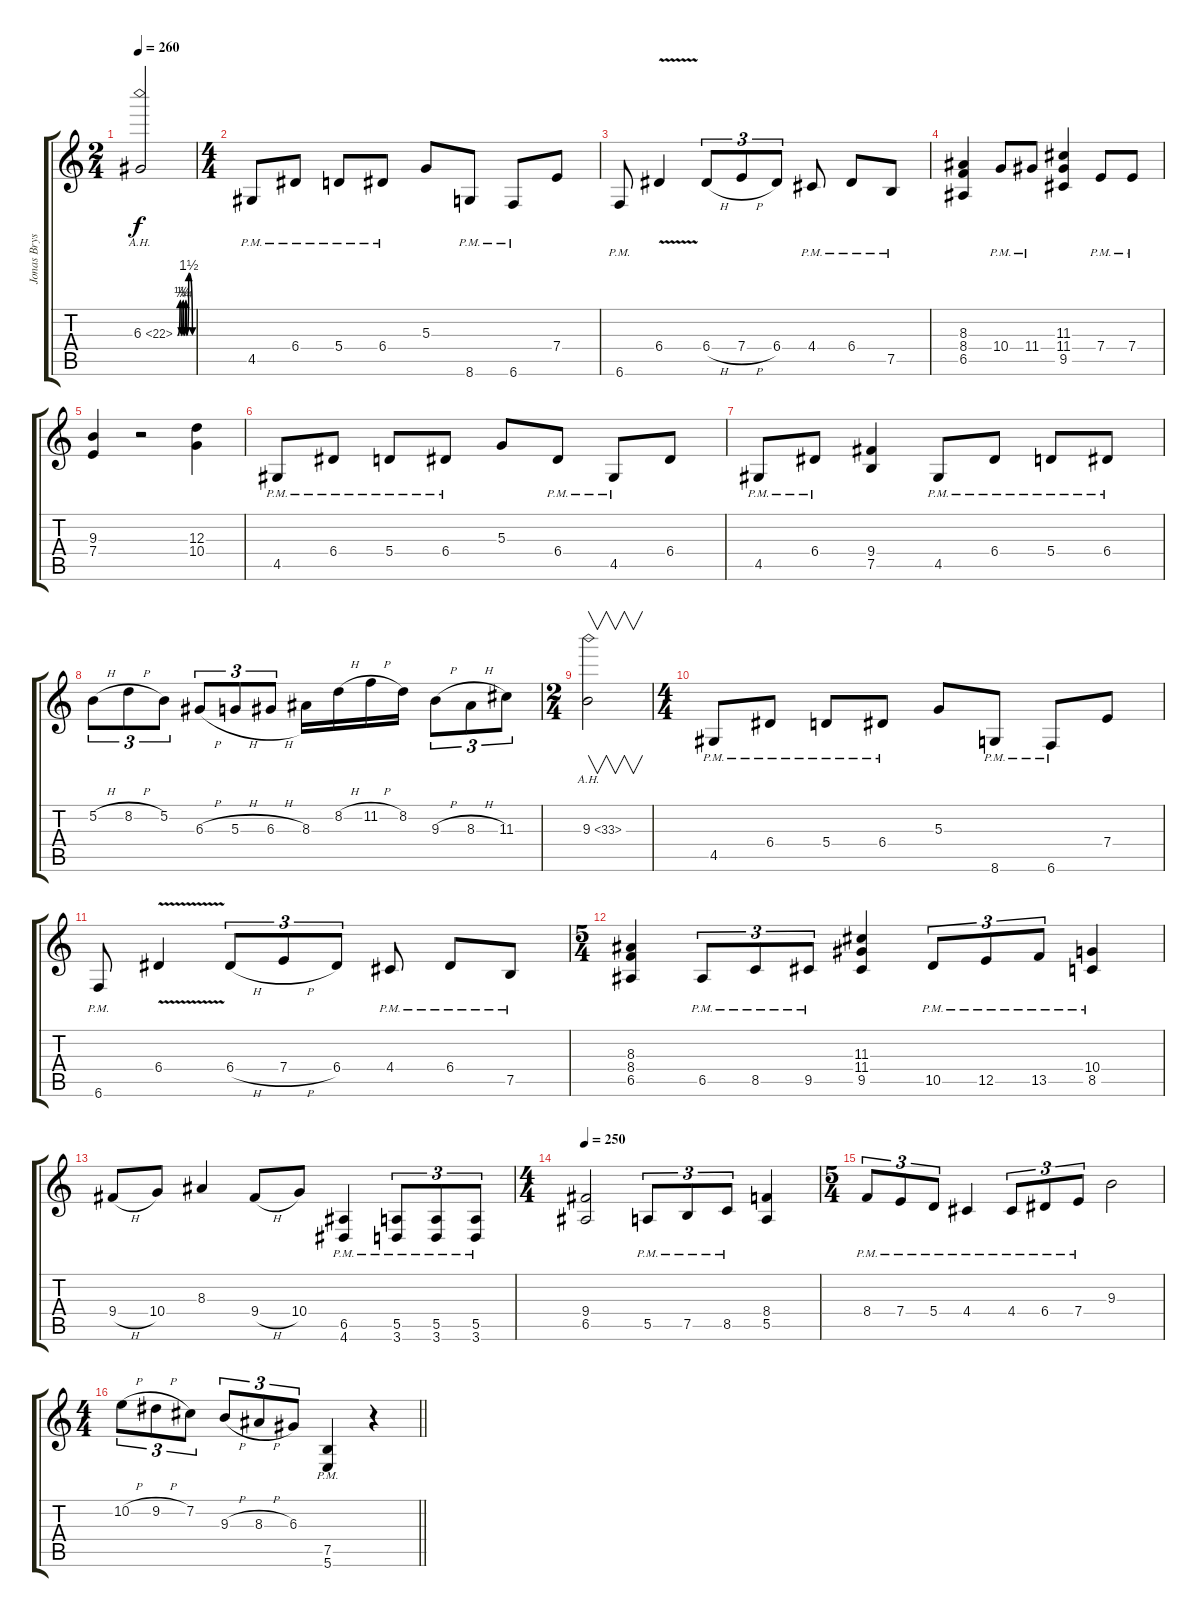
\track ("Jonas Bryssling (Left Guitar)" "Jonas Brys") {instrument overdrivenguitar}
\staff {score tabs}
\tuning (B3 Gb3 D3 A2 E2 B1) {hide}
\ts (2 4)
\tempo 260
\clef g2
\ks c
6.3{be (custom 0 0 10 1 15 0 22 1 25 0 33 1 36 0 45 6 60 0) ah 16}.2{dy f} |
\ts (4 4)
4.5{pm}.8 6.4{pm}.8 5.4{pm}.8 6.4{pm}.8 5.3.8 8.6{pm}.8 6.6{pm}.8 7.4.8 |
6.6{pm}.8 6.4{v}.4 6.4{h}.8{tu (3 2)} 7.4{h}.8{tu (3 2) beam merge} 6.4.8{tu (3 2)} 4.4{pm}.8 6.4{pm}.8 7.5{pm}.8 |
(8.3 8.4 6.5).4 10.4{pm}.8 11.4{pm}.8 (11.3 11.4 9.5).4 7.4{pm}.8 7.4{pm}.8 |
(9.3 7.4).4 r.2 (12.3 10.4).4 |
4.5{pm}.8 6.4{pm}.8 5.4{pm}.8 6.4{pm}.8 5.3.8 6.4{pm}.8 4.5{pm}.8 6.4.8 |
4.5{pm}.8 6.4{pm}.8 (9.4 7.5).4 4.5{pm}.8 6.4{pm}.8 5.4{pm}.8 6.4{pm}.8 |
5.2{h}.8{tu (3 2)} 8.2{h}.8{tu (3 2)} 5.2.8{tu (3 2)} 6.3{h}.8{tu (3 2)} 5.3{h}.8{tu (3 2)} 6.3{h}.8{tu (3 2)} 8.3.16 8.2{h}.16 11.2{h}.16 8.2.16 9.3{h}.8{tu (3 2)} 8.3{h}.8{tu (3 2)} 11.3.8{tu (3 2)} |
\ts (2 4)
9.3{ah 24}.2{v} |
\ts (4 4)
4.5{pm}.8 6.4{pm}.8 5.4{pm}.8 6.4{pm}.8 5.3.8 8.6{pm}.8 6.6{pm}.8 7.4.8 |
6.6{pm}.8 6.4{v}.4 6.4{h}.8{tu (3 2)} 7.4{h}.8{tu (3 2) beam merge} 6.4.8{tu (3 2)} 4.4{pm}.8 6.4{pm}.8 7.5{pm}.8 |
\ts (5 4)
(8.3 8.4 6.5).4 6.5{pm}.8{tu (3 2)} 8.5{pm}.8{tu (3 2)} 9.5{pm}.8{tu (3 2)} (11.3 11.4 9.5).4 10.5{pm}.8{tu (3 2)} 12.5{pm}.8{tu (3 2)} 13.5{pm}.8{tu (3 2)} (10.4{pm} 8.5{pm}).4 |
9.4{h}.8 10.4.8 8.3.4 9.4{h}.8 10.4.8 (6.5{pm} 4.6{pm}).4 (5.5{pm} 3.6{pm}).8{tu (3 2)} (5.5{pm} 3.6{pm}).8{tu (3 2)} (5.5{pm} 3.6{pm}).8{tu (3 2)} |
\ts (4 4)
\tempo 250
(9.4 6.5).2 5.5{pm}.8{tu (3 2)} 7.5{pm}.8{tu (3 2)} 8.5{pm}.8{tu (3 2)} (8.4 5.5).4 |
\ts (5 4)
8.4{pm}.8{tu (3 2)} 7.4{pm}.8{tu (3 2)} 5.4{pm}.8{tu (3 2)} 4.4{pm}.4 4.4{pm}.8{tu (3 2)} 6.4{pm}.8{tu (3 2)} 7.4{pm}.8{tu (3 2)} 9.3.2 |
\ts (4 4)
\barLineRight lightlight
10.2{h}.8{tu (3 2)} 9.2{h}.8{tu (3 2)} 7.2.8{tu (3 2)} 9.3{h}.8{tu (3 2)} 8.3{h}.8{tu (3 2)} 6.3.8{tu (3 2)} (7.5{pm} 5.6{pm}).4 r.4
